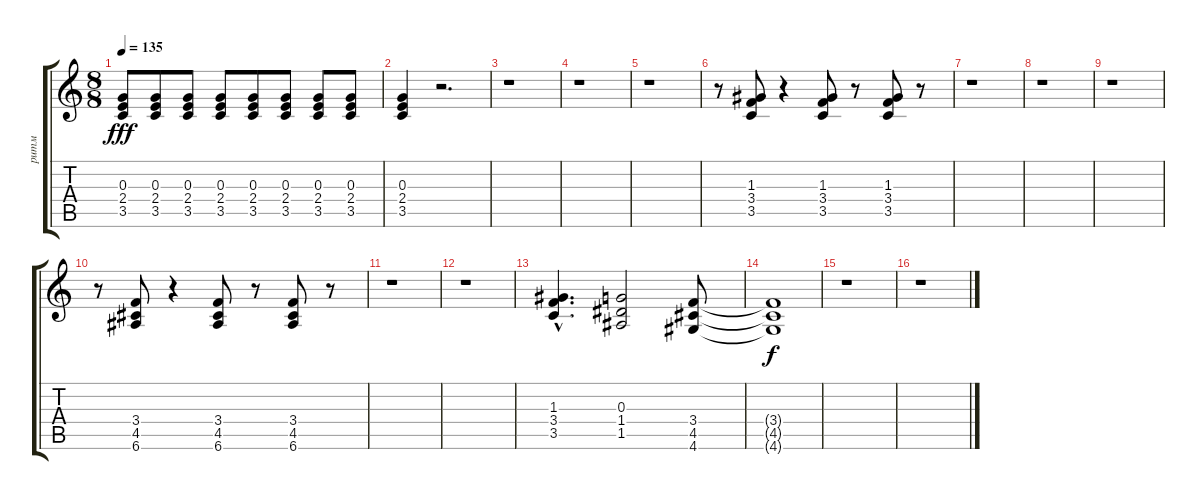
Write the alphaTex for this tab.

\track ("ритм" "ритм") {instrument distortionguitar}
\staff {score tabs}
\tuning (E4 B3 G3 D3 A2 E2) {hide}
\ts (8 8)
\tempo 135
\clef g2
\ks c
(0.3 2.4 3.5).8{dy fff} (0.3 2.4 3.5).8 (0.3 2.4 3.5).8 (0.3 2.4 3.5).8 (0.3 2.4 3.5).8 (0.3 2.4 3.5).8 (0.3 2.4 3.5).8 (0.3 2.4 3.5).8 |
(0.3 2.4 3.5).4 r.2{d} |
r.1 |
r.1 |
r.1 |
r.8 (1.3 3.4 3.5).8 r.4 (1.3 3.4 3.5).8 r.8 (1.3 3.4 3.5).8 r.8 |
r.1 |
r.1 |
r.1 |
r.8 (3.4 4.5 6.6).8 r.4 (3.4 4.5 6.6).8 r.8 (3.4 4.5 6.6).8 r.8 |
r.1 |
r.1 |
(1.3{hac} 3.4{hac} 3.5{hac}).4{d} (0.3 1.4 1.5).2 (3.4 4.5 4.6).8 |
(3.4{t} 4.5{t} 4.6{t}).1{dy f} |
r.1 |
r.1
